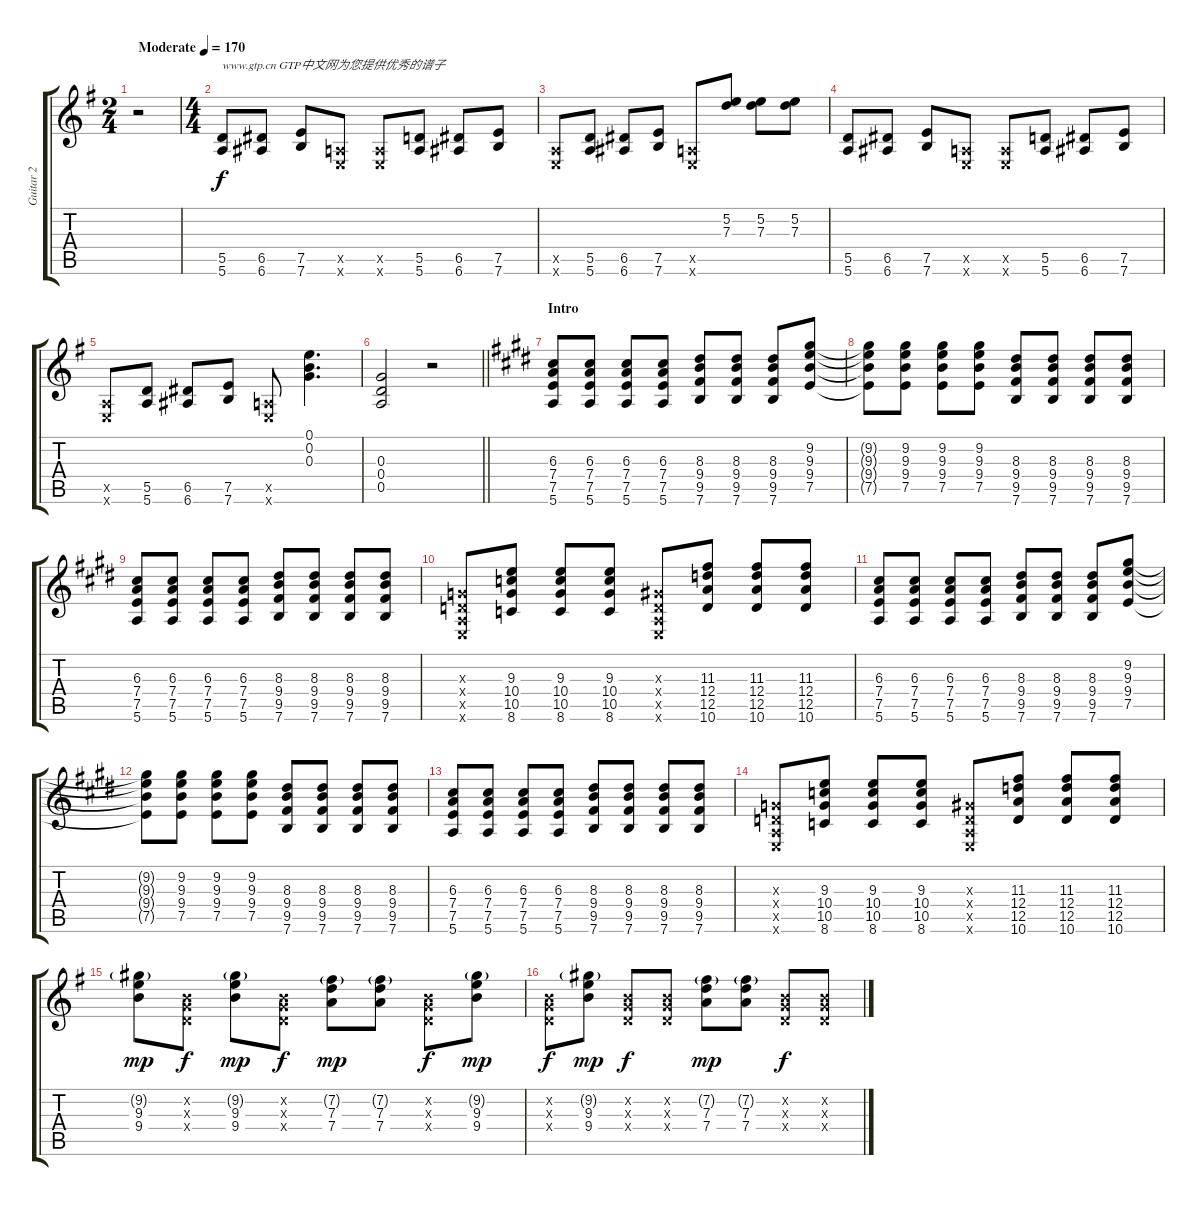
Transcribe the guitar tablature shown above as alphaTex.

\track ("Guitar 2" "Guitar 2") {instrument distortionguitar}
\staff {score tabs}
\tuning (E4 B3 G3 D3 A2 E2) {hide}
\ts (2 4)
\tempo (170 "Moderate")
\clef g2
\ks eminor
r.2{dy f instrument distortionguitar} |
\ts (4 4)
(5.5 5.6).8{txt "www.gtp.cn GTP中文网为您提供优秀的谱子" volume 11 instrument overdrivenguitar} (6.5 6.6).8 (7.5 7.6).8 (0.5{x} 0.6{x}).8 (0.5{x} 0.6{x}).8 (5.5 5.6).8 (6.5 6.6).8 (7.5 7.6).8 |
(0.5{x} 0.6{x}).8 (5.5 5.6).8 (6.5 6.6).8 (7.5 7.6).8 (0.5{x} 0.6{x}).8 (5.2 7.3).8 (5.2 7.3).8 (5.2 7.3).8 |
(5.5 5.6).8 (6.5 6.6).8 (7.5 7.6).8 (0.5{x} 0.6{x}).8 (0.5{x} 0.6{x}).8 (5.5 5.6).8 (6.5 6.6).8 (7.5 7.6).8 |
(0.5{x} 0.6{x}).8 (5.5 5.6).8 (6.5 6.6).8 (7.5 7.6).8 (0.5{x} 0.6{x}).8 (0.1 0.2 0.3).4{d} |
\barLineRight lightlight
(0.3 0.4 0.5).2 r.2{volume 14} |
\section ("" "Intro")
\ks e
(6.3 7.4 7.5 5.6).8 (6.3 7.4 7.5 5.6).8 (6.3 7.4 7.5 5.6).8 (6.3 7.4 7.5 5.6).8 (8.3 9.4 9.5 7.6).8 (8.3 9.4 9.5 7.6).8 (8.3 9.4 9.5 7.6).8 (9.2 9.3 9.4 7.5).8 |
(9.2{t} 9.3{t} 9.4{t} 7.5{t}).8 (9.2 9.3 9.4 7.5).8 (9.2 9.3 9.4 7.5).8 (9.2 9.3 9.4 7.5).8 (8.3 9.4 9.5 7.6).8 (8.3 9.4 9.5 7.6).8 (8.3 9.4 9.5 7.6).8 (8.3 9.4 9.5 7.6).8 |
(6.3 7.4 7.5 5.6).8 (6.3 7.4 7.5 5.6).8 (6.3 7.4 7.5 5.6).8 (6.3 7.4 7.5 5.6).8 (8.3 9.4 9.5 7.6).8 (8.3 9.4 9.5 7.6).8 (8.3 9.4 9.5 7.6).8 (8.3 9.4 9.5 7.6).8 |
(0.3{x} 0.4{x} 0.5{x} 0.6{x}).8 (9.3 10.4 10.5 8.6).8 (9.3 10.4 10.5 8.6).8 (9.3 10.4 10.5 8.6).8 (1.3{x} 0.4{x} 0.5{x} 0.6{x}).8 (11.3 12.4 12.5 10.6).8 (11.3 12.4 12.5 10.6).8 (11.3 12.4 12.5 10.6).8 |
(6.3 7.4 7.5 5.6).8 (6.3 7.4 7.5 5.6).8 (6.3 7.4 7.5 5.6).8 (6.3 7.4 7.5 5.6).8 (8.3 9.4 9.5 7.6).8 (8.3 9.4 9.5 7.6).8 (8.3 9.4 9.5 7.6).8 (9.2 9.3 9.4 7.5).8 |
(9.2{t} 9.3{t} 9.4{t} 7.5{t}).8 (9.2 9.3 9.4 7.5).8 (9.2 9.3 9.4 7.5).8 (9.2 9.3 9.4 7.5).8 (8.3 9.4 9.5 7.6).8 (8.3 9.4 9.5 7.6).8 (8.3 9.4 9.5 7.6).8 (8.3 9.4 9.5 7.6).8 |
(6.3 7.4 7.5 5.6).8 (6.3 7.4 7.5 5.6).8 (6.3 7.4 7.5 5.6).8 (6.3 7.4 7.5 5.6).8 (8.3 9.4 9.5 7.6).8 (8.3 9.4 9.5 7.6).8 (8.3 9.4 9.5 7.6).8 (8.3 9.4 9.5 7.6).8 |
(0.3{x} 0.4{x} 0.5{x} 0.6{x}).8 (9.3 10.4 10.5 8.6).8 (9.3 10.4 10.5 8.6).8 (9.3 10.4 10.5 8.6).8 (1.3{x} 0.4{x} 0.5{x} 0.6{x}).8 (11.3 12.4 12.5 10.6).8 (11.3 12.4 12.5 10.6).8 (11.3 12.4 12.5 10.6).8 |
\ks g
(9.2{g} 9.3 9.4).8{dy mp} (0.2{x} 0.3{x} 0.4{x}).8{dy f} (9.2{g} 9.3 9.4).8{dy mp} (0.2{x} 0.3{x} 0.4{x}).8{dy f} (7.2{g} 7.3 7.4).8{dy mp} (7.2{g} 7.3 7.4).8 (0.2{x} 0.3{x} 0.4{x}).8{dy f} (9.2{g} 9.3 9.4).8{dy mp} |
(0.2{x} 0.3{x} 0.4{x}).8{dy f} (9.2{g} 9.3 9.4).8{dy mp} (0.2{x} 0.3{x} 0.4{x}).8{dy f} (0.2{x} 0.3{x} 0.4{x}).8 (7.2{g} 7.3 7.4).8{dy mp} (7.2{g} 7.3 7.4).8 (0.2{x} 0.3{x} 0.4{x}).8{dy f} (0.2{x} 0.3{x} 0.4{x}).8
